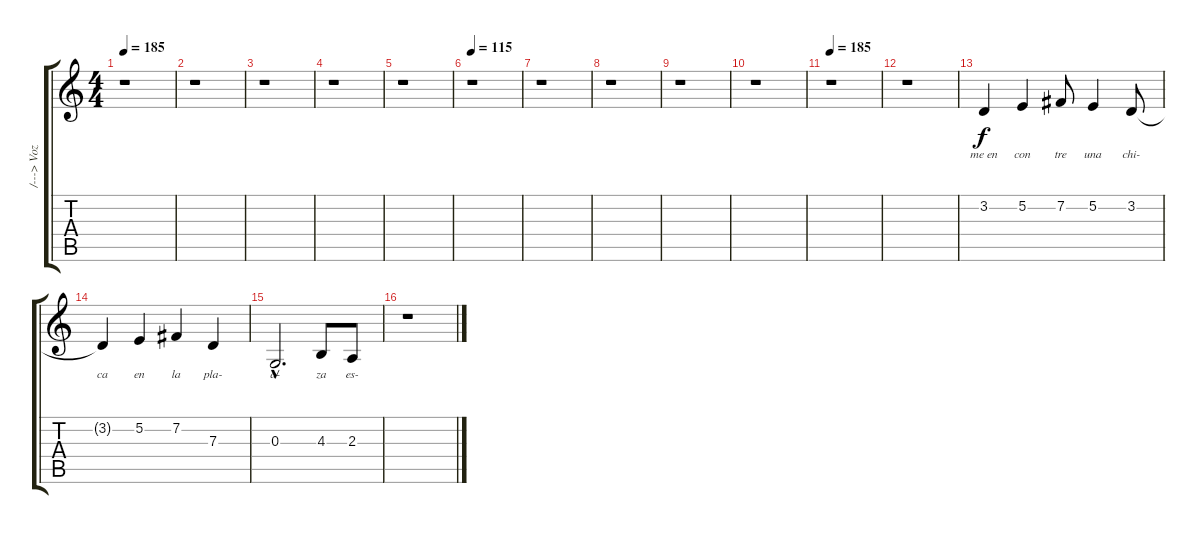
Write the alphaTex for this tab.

\track ("/---> Voz <---/" "/---> Voz ") {instrument lead2sawtooth}
\staff {score tabs}
\tuning (E4 B3 G3 D3 A2 E2) {hide}
\ts (4 4)
\tempo 185
\tempo 115
\tempo 185
\clef g2
\ks c
r.1{dy f instrument lead2sawtooth} |
r.1 |
r.1 |
r.1 |
r.1 |
\tempo 115
r.1 |
r.1 |
r.1 |
r.1 |
r.1 |
\tempo 185
r.1 |
r.1 |
3.2.4{lyrics (0 "me en") lyrics (1 "") lyrics (2 "") lyrics (3 "") lyrics (4 "")} 5.2.4{lyrics (0 "con") lyrics (1 "") lyrics (2 "") lyrics (3 "") lyrics (4 "")} 7.2.8{lyrics (0 "tre") lyrics (1 "") lyrics (2 "") lyrics (3 "") lyrics (4 "")} 5.2.4{lyrics (0 "una") lyrics (1 "") lyrics (2 "") lyrics (3 "") lyrics (4 "")} 3.2.8{lyrics (0 "chi-") lyrics (1 "") lyrics (2 "") lyrics (3 "") lyrics (4 "")} |
3.2{t}.4{lyrics (0 "ca") lyrics (1 "") lyrics (2 "") lyrics (3 "") lyrics (4 "")} 5.2.4{lyrics (0 "en") lyrics (1 "") lyrics (2 "") lyrics (3 "") lyrics (4 "")} 7.2.4{lyrics (0 "la") lyrics (1 "") lyrics (2 "") lyrics (3 "") lyrics (4 "")} 7.3.4{lyrics (0 "pla-") lyrics (1 "") lyrics (2 "") lyrics (3 "") lyrics (4 "")} |
0.3{hac}.2{d lyrics (0 "a-") lyrics (1 "") lyrics (2 "") lyrics (3 "") lyrics (4 "")} 4.3.8{lyrics (0 "za") lyrics (1 "") lyrics (2 "") lyrics (3 "") lyrics (4 "")} 2.3.8{lyrics (0 "es-") lyrics (1 "") lyrics (2 "") lyrics (3 "") lyrics (4 "")} |
r.1
